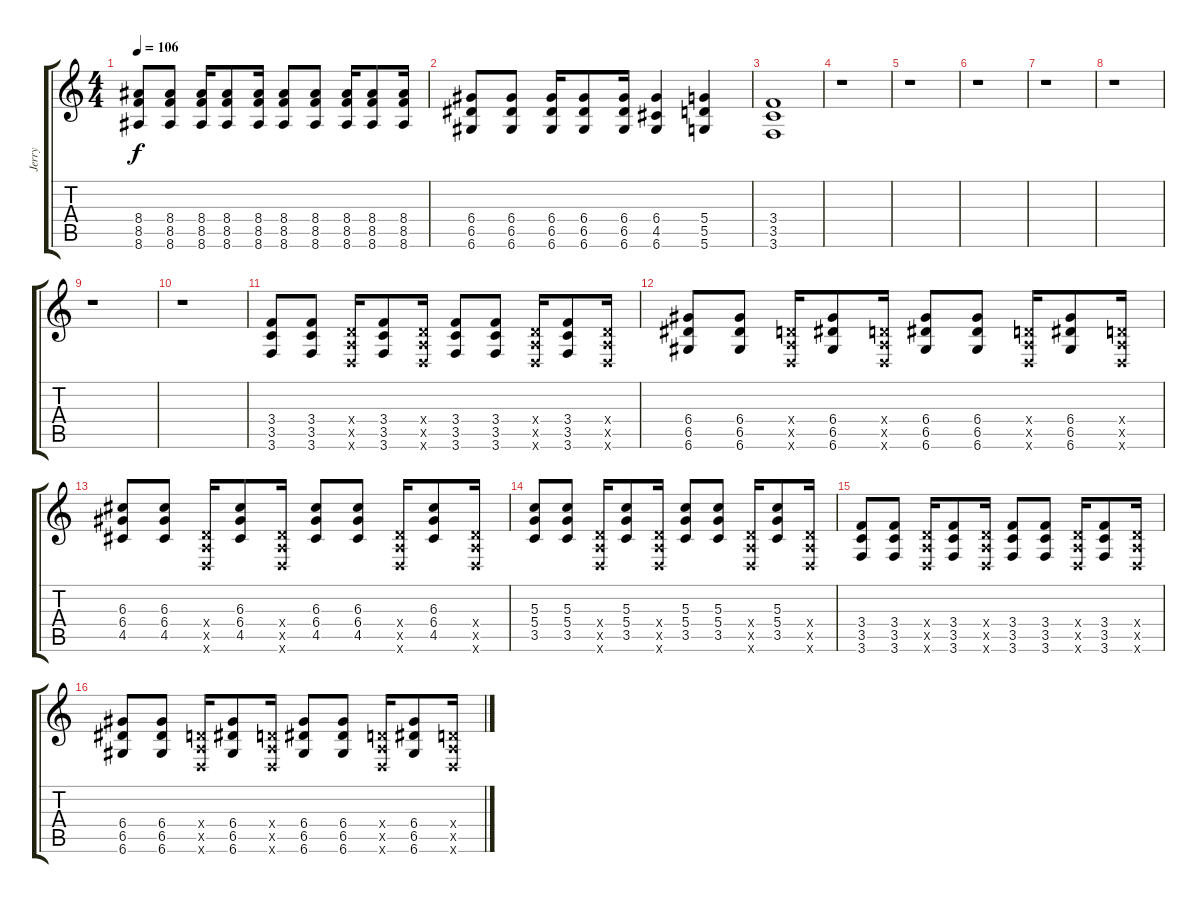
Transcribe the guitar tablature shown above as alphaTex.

\track ("Jerry" "Jerry") {instrument distortionguitar}
\staff {score tabs}
\tuning (E4 B3 G3 D3 A2 D2) {hide}
\ts (4 4)
\tempo 106
\clef g2
\ks c
(8.4 8.5 8.6).8{dy f} (8.4 8.5 8.6).8 (8.4 8.5 8.6).16 (8.4 8.5 8.6).8 (8.4 8.5 8.6).16 (8.4 8.5 8.6).8 (8.4 8.5 8.6).8 (8.4 8.5 8.6).16 (8.4 8.5 8.6).8 (8.4 8.5 8.6).16 |
(6.4 6.5 6.6).8 (6.4 6.5 6.6).8 (6.4 6.5 6.6).16 (6.4 6.5 6.6).8 (6.4 6.5 6.6).16 (6.4 4.5 6.6).4 (5.4 5.5 5.6).4 |
(3.4 3.5 3.6).1 |
r.1 |
r.1 |
r.1 |
r.1 |
r.1 |
r.1 |
r.1 |
(3.4 3.5 3.6).8 (3.4 3.5 3.6).8 (0.4{x} 0.5{x} 0.6{x}).16 (3.4 3.5 3.6).8 (0.4{x} 0.5{x} 0.6{x}).16 (3.4 3.5 3.6).8 (3.4 3.5 3.6).8 (0.4{x} 0.5{x} 0.6{x}).16 (3.4 3.5 3.6).8 (0.4{x} 0.5{x} 0.6{x}).16 |
(6.4 6.5 6.6).8 (6.4 6.5 6.6).8 (0.4{x} 0.5{x} 0.6{x}).16 (6.4 6.5 6.6).8 (0.4{x} 0.5{x} 0.6{x}).16 (6.4 6.5 6.6).8 (6.4 6.5 6.6).8 (0.4{x} 0.5{x} 0.6{x}).16 (6.4 6.5 6.6).8 (0.4{x} 0.5{x} 0.6{x}).16 |
(6.3 6.4 4.5).8 (6.3 6.4 4.5).8 (0.4{x} 0.5{x} 0.6{x}).16 (6.3 6.4 4.5).8 (0.4{x} 0.5{x} 0.6{x}).16 (6.3 6.4 4.5).8 (6.3 6.4 4.5).8 (0.4{x} 0.5{x} 0.6{x}).16 (6.3 6.4 4.5).8 (0.4{x} 0.5{x} 0.6{x}).16 |
(5.3 5.4 3.5).8 (5.3 5.4 3.5).8 (0.4{x} 0.5{x} 0.6{x}).16 (5.3 5.4 3.5).8 (0.4{x} 0.5{x} 0.6{x}).16 (5.3 5.4 3.5).8 (5.3 5.4 3.5).8 (0.4{x} 0.5{x} 0.6{x}).16 (5.3 5.4 3.5).8 (0.4{x} 0.5{x} 0.6{x}).16 |
(3.4 3.5 3.6).8 (3.4 3.5 3.6).8 (0.4{x} 0.5{x} 0.6{x}).16 (3.4 3.5 3.6).8 (0.4{x} 0.5{x} 0.6{x}).16 (3.4 3.5 3.6).8 (3.4 3.5 3.6).8 (0.4{x} 0.5{x} 0.6{x}).16 (3.4 3.5 3.6).8 (0.4{x} 0.5{x} 0.6{x}).16 |
(6.4 6.5 6.6).8 (6.4 6.5 6.6).8 (0.4{x} 0.5{x} 0.6{x}).16 (6.4 6.5 6.6).8 (0.4{x} 0.5{x} 0.6{x}).16 (6.4 6.5 6.6).8 (6.4 6.5 6.6).8 (0.4{x} 0.5{x} 0.6{x}).16 (6.4 6.5 6.6).8 (0.4{x} 0.5{x} 0.6{x}).16
